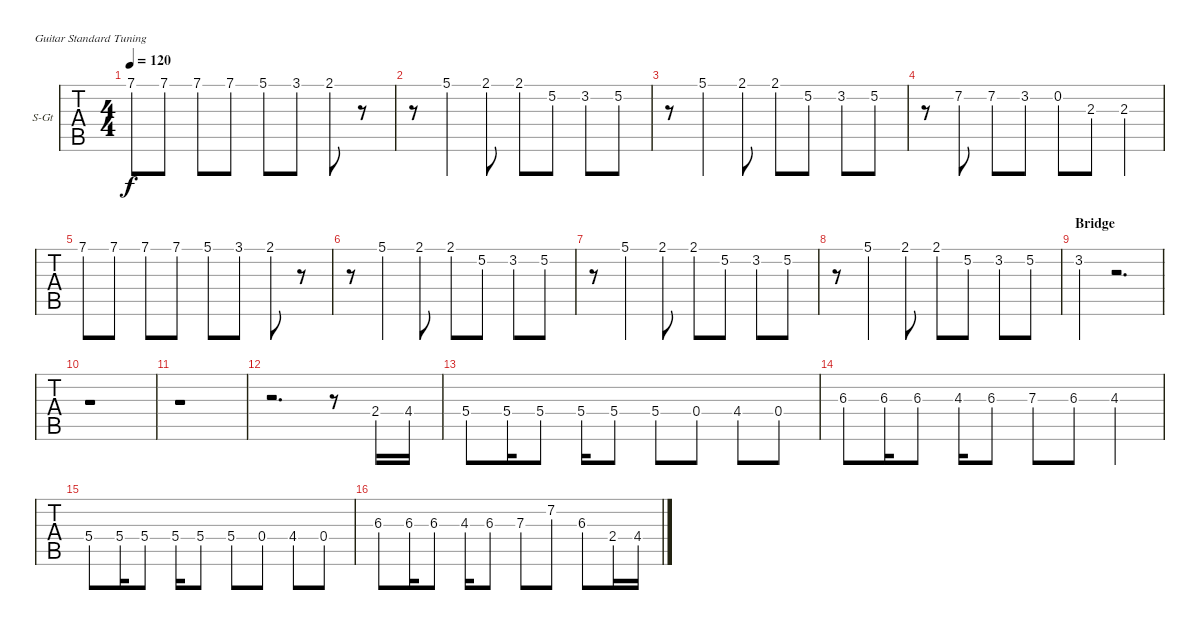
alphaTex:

\defaultSystemsLayout 4
\bracketExtendMode groupsimilarinstruments
\firstSystemTrackNameOrientation horizontal
\otherSystemsTrackNameOrientation horizontal
\track ("Voice" "S-Gt") {instrument acousticguitarsteel}
\staff {tabs}
\tuning (E4 B3 G3 D3 A2 E2)
\ts (4 4)
\tempo 120
\clef g2
\ks c
7.1.8{dy f} 7.1.8 7.1.8 7.1.8 5.1.8 3.1.8 2.1.8 r.8 |
r.8 5.1.4 2.1.8 2.1.8 5.2.8 3.2.8 5.2.8 |
r.8 5.1.4 2.1.8 2.1.8 5.2.8 3.2.8 5.2.8 |
r.8 7.2.8 7.2.8 3.2.8 0.2.8 2.3.8 2.3.4 |
7.1.8 7.1.8 7.1.8 7.1.8 5.1.8 3.1.8 2.1.8 r.8 |
r.8 5.1.4 2.1.8 2.1.8 5.2.8 3.2.8 5.2.8 |
r.8 5.1.4 2.1.8 2.1.8 5.2.8 3.2.8 5.2.8 |
r.8 5.1.4 2.1.8 2.1.8 5.2.8 3.2.8 5.2.8 |
\section ("" "Bridge")
3.2.4 r.2{d} |
r.1 |
r.1 |
r.2{d} r.8 2.4.16 4.4.16 |
5.4.8 5.4.16 5.4.8 5.4.16 5.4.8 5.4.8 0.4.8 4.4.8 0.4.8 |
6.3.8 6.3.16 6.3.8 4.3.16 6.3.8 7.3.8 6.3.8 4.3.4 |
5.4.8 5.4.16 5.4.8 5.4.16 5.4.8 5.4.8 0.4.8 4.4.8 0.4.8 |
6.3.8 6.3.16 6.3.8 4.3.16 6.3.8 7.3.8 7.2.8 6.3.8 2.4.16 4.4.16
